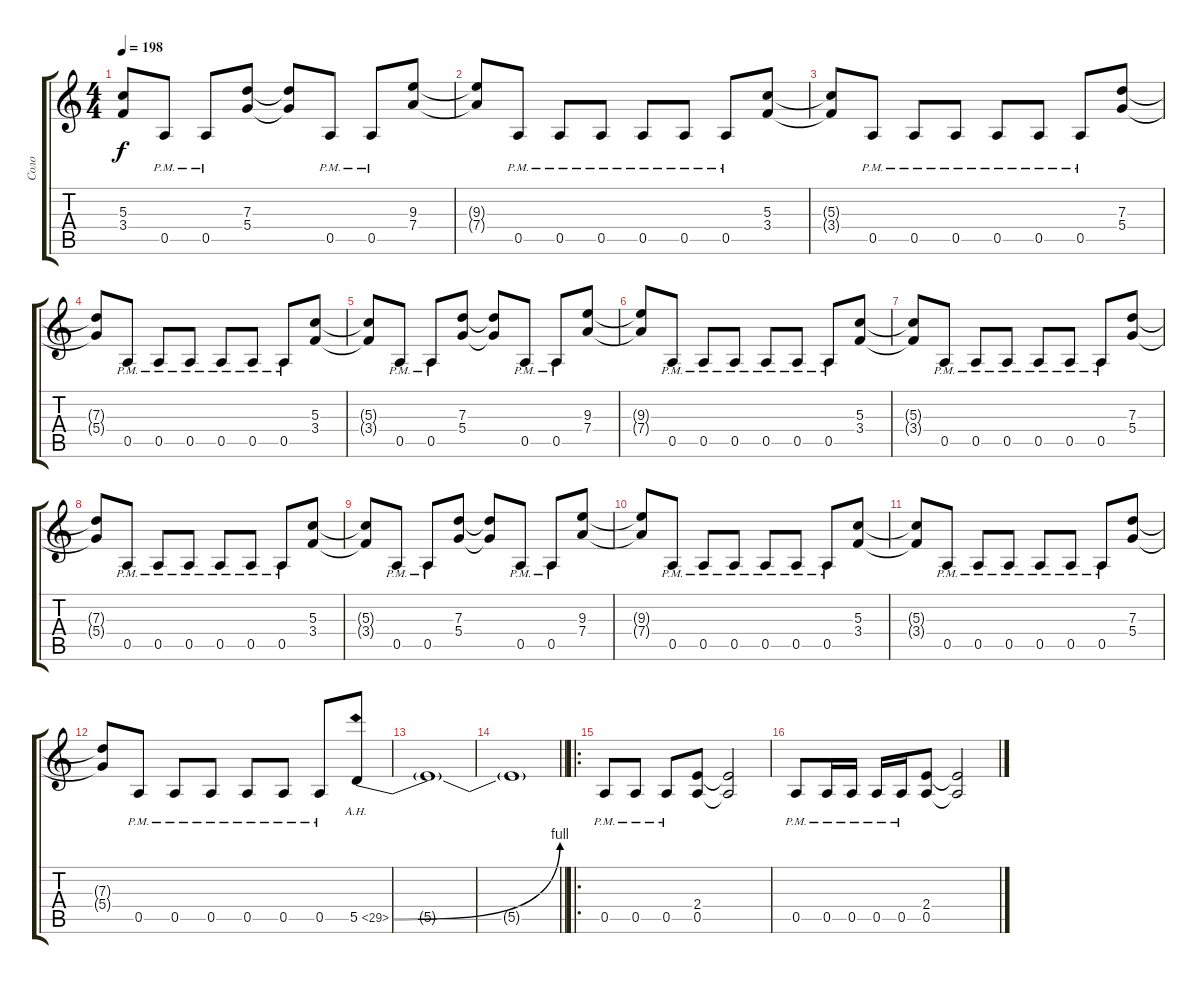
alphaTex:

\track ("Соло" "Соло") {instrument distortionguitar}
\staff {score tabs}
\tuning (E4 B3 G3 D3 A2 E2) {hide}
\ts (4 4)
\tempo 198
\clef g2
\ks c
(5.3{t} 3.4{t}).8{dy f} 0.5{pm}.8 0.5{pm}.8 (7.3 5.4).8 (7.3{t} 5.4{t}).8 0.5{pm}.8 0.5{pm}.8 (9.3 7.4).8 |
(9.3{t} 7.4{t}).8 0.5{pm}.8 0.5{pm}.8 0.5{pm}.8 0.5{pm}.8 0.5{pm}.8 0.5{pm}.8 (5.3 3.4).8 |
(5.3{t} 3.4{t}).8 0.5{pm}.8 0.5{pm}.8 0.5{pm}.8 0.5{pm}.8 0.5{pm}.8 0.5{pm}.8 (7.3 5.4).8 |
(7.3{t} 5.4{t}).8 0.5{pm}.8 0.5{pm}.8 0.5{pm}.8 0.5{pm}.8 0.5{pm}.8 0.5{pm}.8 (5.3 3.4).8 |
(5.3{t} 3.4{t}).8 0.5{pm}.8 0.5{pm}.8 (7.3 5.4).8 (7.3{t} 5.4{t}).8 0.5{pm}.8 0.5{pm}.8 (9.3 7.4).8 |
(9.3{t} 7.4{t}).8 0.5{pm}.8 0.5{pm}.8 0.5{pm}.8 0.5{pm}.8 0.5{pm}.8 0.5{pm}.8 (5.3 3.4).8 |
(5.3{t} 3.4{t}).8 0.5{pm}.8 0.5{pm}.8 0.5{pm}.8 0.5{pm}.8 0.5{pm}.8 0.5{pm}.8 (7.3 5.4).8 |
(7.3{t} 5.4{t}).8 0.5{pm}.8 0.5{pm}.8 0.5{pm}.8 0.5{pm}.8 0.5{pm}.8 0.5{pm}.8 (5.3 3.4).8 |
(5.3{t} 3.4{t}).8 0.5{pm}.8 0.5{pm}.8 (7.3 5.4).8 (7.3{t} 5.4{t}).8 0.5{pm}.8 0.5{pm}.8 (9.3 7.4).8 |
(9.3{t} 7.4{t}).8 0.5{pm}.8 0.5{pm}.8 0.5{pm}.8 0.5{pm}.8 0.5{pm}.8 0.5{pm}.8 (5.3 3.4).8 |
(5.3{t} 3.4{t}).8 0.5{pm}.8 0.5{pm}.8 0.5{pm}.8 0.5{pm}.8 0.5{pm}.8 0.5{pm}.8 (7.3 5.4).8 |
(7.3{t} 5.4{t}).8 0.5{pm}.8 0.5{pm}.8 0.5{pm}.8 0.5{pm}.8 0.5{pm}.8 0.5{pm}.8 5.5{be (bend 0 0 60 4) ah 24}.8 |
5.5{t}.1 |
\barLineRight lightlight
5.5{t}.1 |
\ro
0.5{pm}.8 0.5{pm}.8 0.5{pm}.8 (2.4 0.5).8 (2.4{t} 0.5{t}).2 |
0.5{pm}.8 0.5{pm}.16 0.5{pm}.16 0.5{pm}.16 0.5{pm}.16 (2.4 0.5).8 (2.4{t} 0.5{t}).2
